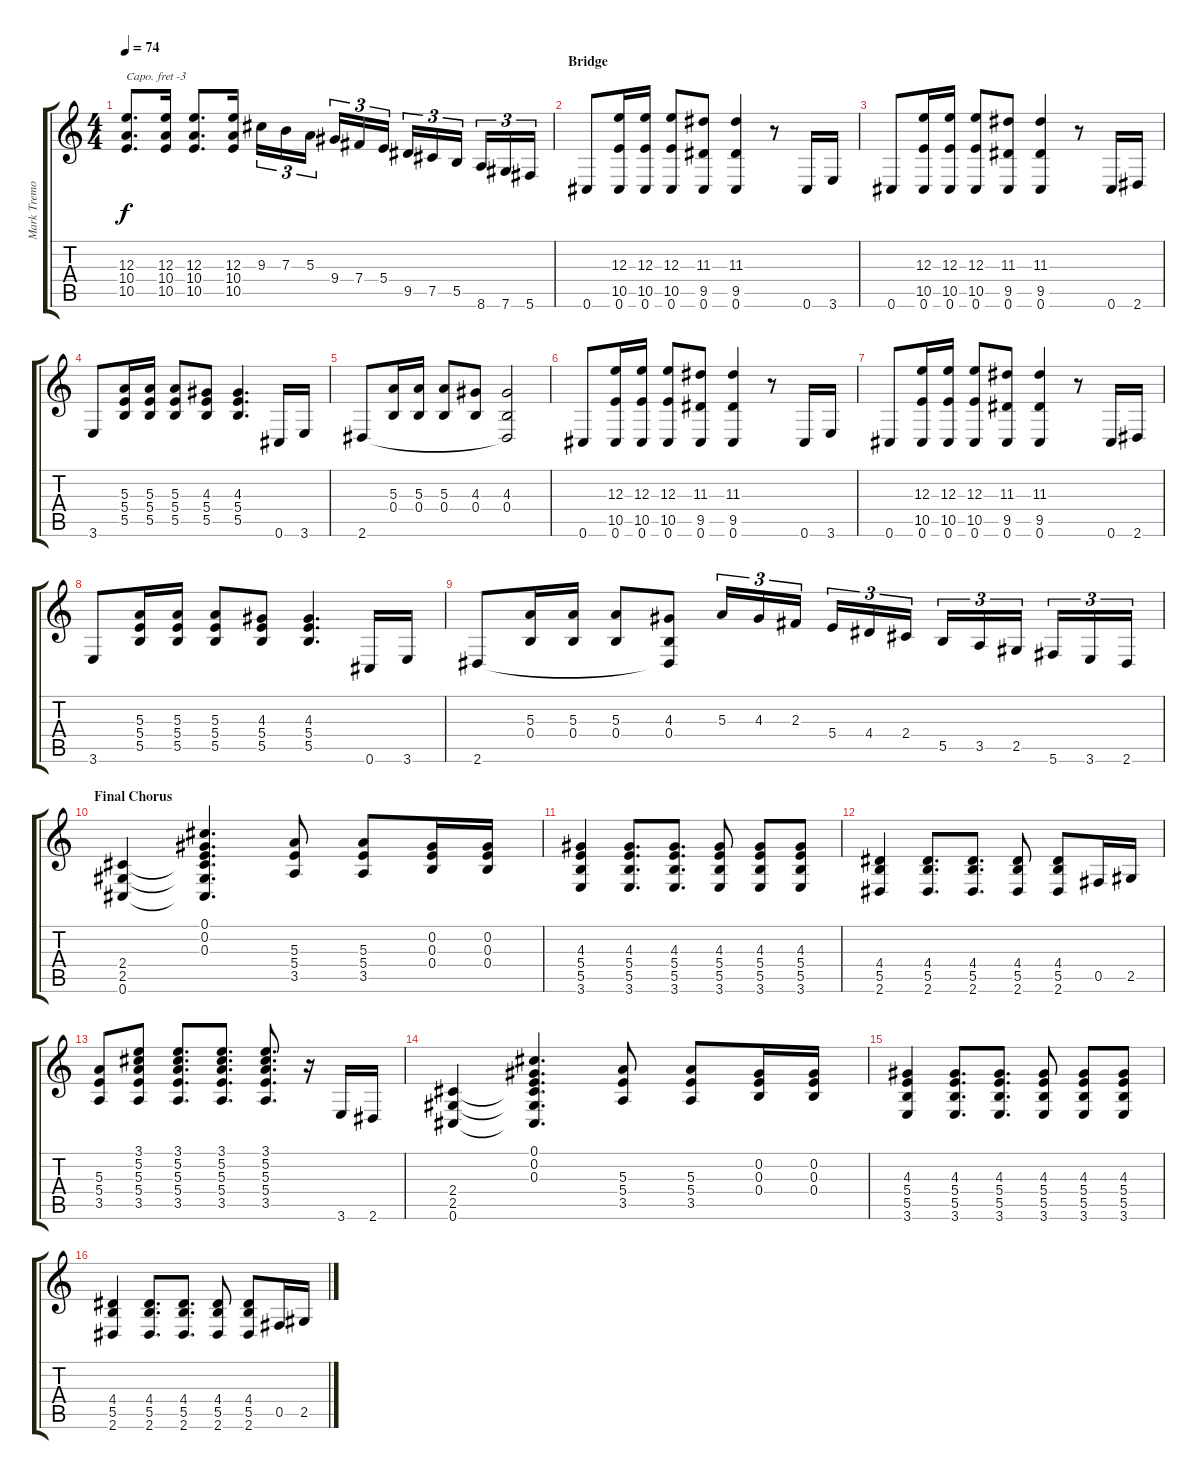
\track ("Mark Tremonti - Heavy Guitar" "Mark Tremo") {instrument distortionguitar}
\staff {score tabs}
\capo -3
\tuning (E4 B3 G3 D3 A2 E2) {hide}
\ts (4 4)
\tempo 74
\clef g2
\ks c
(12.3 10.4 10.5).8{d dy f} (12.3 10.4 10.5).16 (12.3 10.4 10.5).8{d} (12.3 10.4 10.5).16 9.3.16{tu (3 2)} 7.3.16{tu (3 2)} 5.3.16{tu (3 2)} 9.4.16{tu (3 2)} 7.4.16{tu (3 2)} 5.4.16{tu (3 2)} 9.5.16{tu (3 2)} 7.5.16{tu (3 2)} 5.5.16{tu (3 2)} 8.6.16{tu (3 2)} 7.6.16{tu (3 2)} 5.6.16{tu (3 2)} |
\section ("" "Bridge")
0.6.8 (12.3 10.5 0.6).16 (12.3 10.5 0.6).16 (12.3 10.5 0.6).8 (11.3 9.5 0.6).8 (11.3 9.5 0.6).4 r.8 0.6.16 3.6.16 |
0.6.8 (12.3 10.5 0.6).16 (12.3 10.5 0.6).16 (12.3 10.5 0.6).8 (11.3 9.5 0.6).8 (11.3 9.5 0.6).4 r.8 0.6.16 2.6.16 |
3.6.8 (5.3 5.4 5.5).16 (5.3 5.4 5.5).16 (5.3 5.4 5.5).8 (4.3 5.4 5.5).8 (4.3 5.4 5.5).4{d} 0.6.16 3.6.16 |
2.6.8 (5.3 0.4).16 (5.3 0.4).16 (5.3 0.4).8 (4.3 0.4).8 (4.3 0.4 2.6{t}).2 |
0.6.8 (12.3 10.5 0.6).16 (12.3 10.5 0.6).16 (12.3 10.5 0.6).8 (11.3 9.5 0.6).8 (11.3 9.5 0.6).4 r.8 0.6.16 3.6.16 |
0.6.8 (12.3 10.5 0.6).16 (12.3 10.5 0.6).16 (12.3 10.5 0.6).8 (11.3 9.5 0.6).8 (11.3 9.5 0.6).4 r.8 0.6.16 2.6.16 |
3.6.8 (5.3 5.4 5.5).16 (5.3 5.4 5.5).16 (5.3 5.4 5.5).8 (4.3 5.4 5.5).8 (4.3 5.4 5.5).4{d} 0.6.16 3.6.16 |
2.6.8 (5.3 0.4).16 (5.3 0.4).16 (5.3 0.4).8 (4.3 0.4 2.6{t}).8 5.3.16{tu (3 2)} 4.3.16{tu (3 2)} 2.3.16{tu (3 2)} 5.4.16{tu (3 2)} 4.4.16{tu (3 2)} 2.4.16{tu (3 2)} 5.5.16{tu (3 2)} 3.5.16{tu (3 2)} 2.5.16{tu (3 2)} 5.6.16{tu (3 2)} 3.6.16{tu (3 2)} 2.6.16{tu (3 2)} |
\section ("" "Final Chorus")
(2.4 2.5 0.6).4 (0.1 0.2 0.3 2.4{t} 2.5{t} 0.6{t}).4{d} (5.3 5.4 3.5).8 (5.3 5.4 3.5).8 (0.2 0.3 0.4).16 (0.2 0.3 0.4).16 |
(4.3 5.4 5.5 3.6).4 (4.3 5.4 5.5 3.6).8{d} (4.3 5.4 5.5 3.6).8{d} (4.3 5.4 5.5 3.6).8 (4.3 5.4 5.5 3.6).8 (4.3 5.4 5.5 3.6).8 |
(4.4 5.5 2.6).4 (4.4 5.5 2.6).8{d} (4.4 5.5 2.6).8{d} (4.4 5.5 2.6).8 (4.4 5.5 2.6).8 0.5.16 2.5.16 |
(5.3 5.4 3.5).8 (3.1 5.2 5.3 5.4 3.5).8 (3.1 5.2 5.3 5.4 3.5).8{d} (3.1 5.2 5.3 5.4 3.5).8{d} (3.1 5.2 5.3 5.4 3.5).8{d} r.16 3.6.16 2.6.16 |
(2.4 2.5 0.6).4 (0.1 0.2 0.3 2.4{t} 2.5{t} 0.6{t}).4{d} (5.3 5.4 3.5).8 (5.3 5.4 3.5).8 (0.2 0.3 0.4).16 (0.2 0.3 0.4).16 |
(4.3 5.4 5.5 3.6).4 (4.3 5.4 5.5 3.6).8{d} (4.3 5.4 5.5 3.6).8{d} (4.3 5.4 5.5 3.6).8 (4.3 5.4 5.5 3.6).8 (4.3 5.4 5.5 3.6).8 |
(4.4 5.5 2.6).4 (4.4 5.5 2.6).8{d} (4.4 5.5 2.6).8{d} (4.4 5.5 2.6).8 (4.4 5.5 2.6).8 0.5.16 2.5.16
